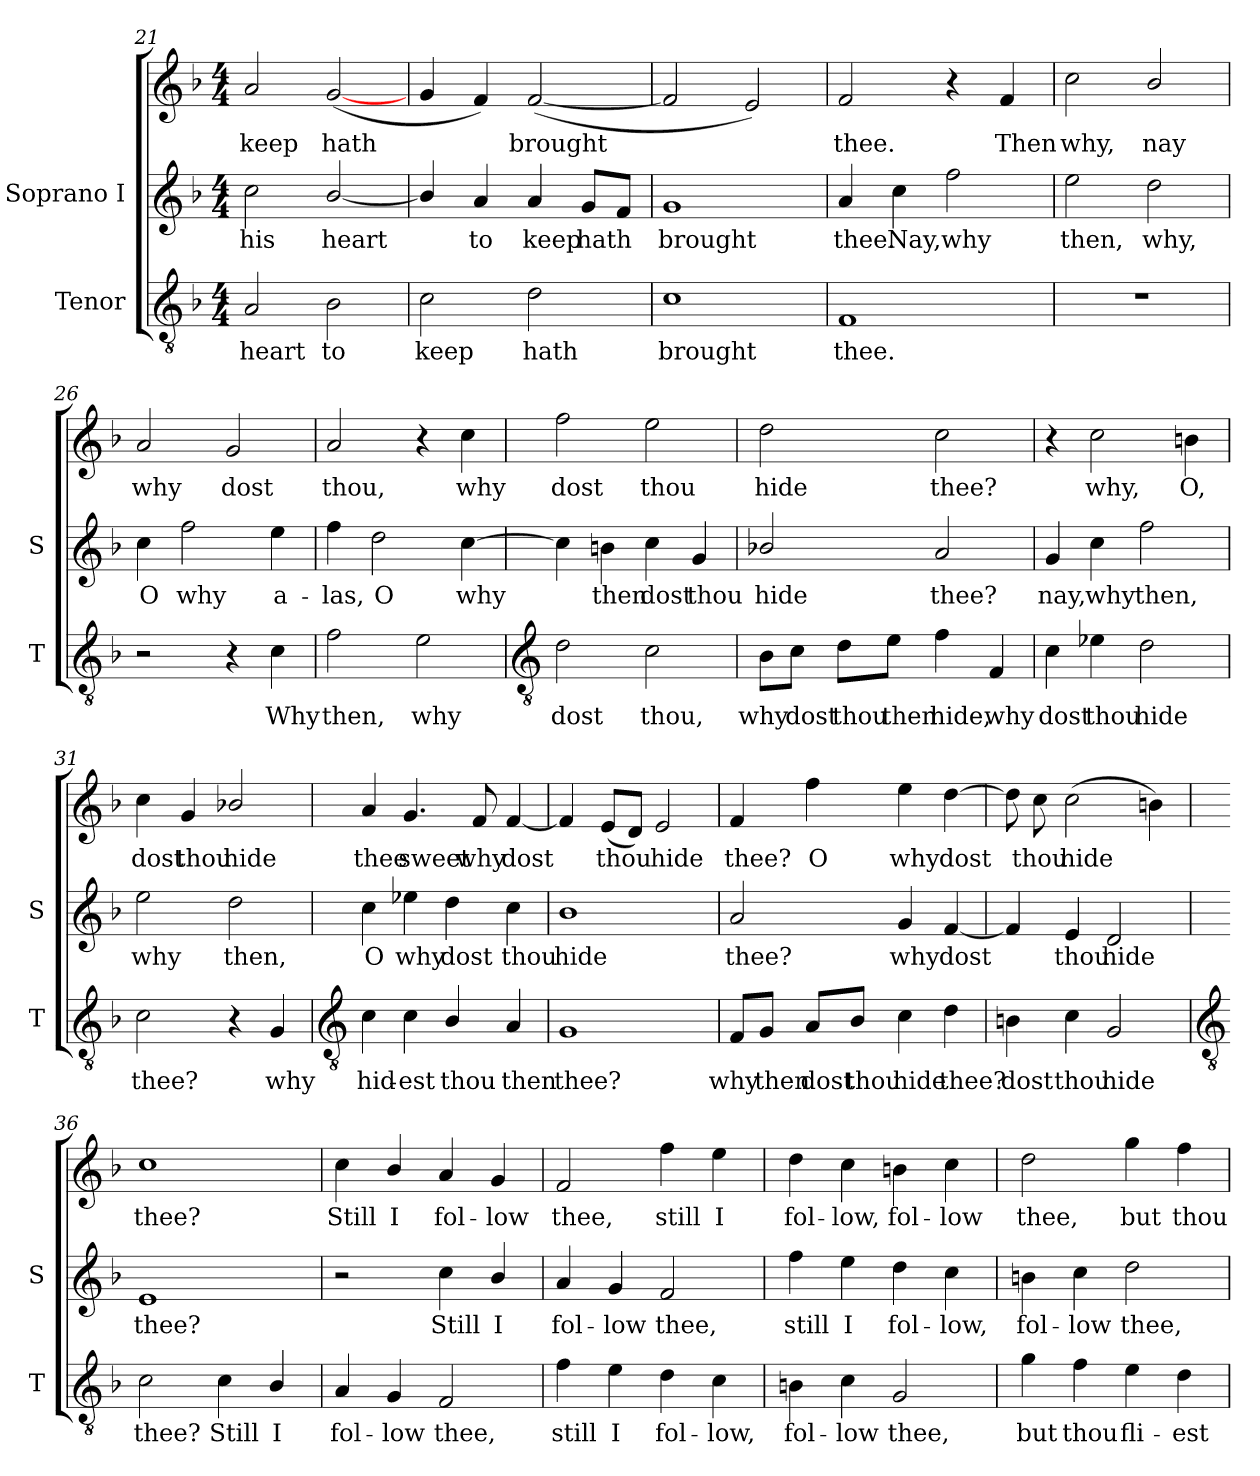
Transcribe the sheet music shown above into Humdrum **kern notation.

**kern	**text	**kern	**text	**kern	**text
*part2	*part2	*part1	*part1	*part1	*part1
*staff3	*staff3	*staff2	*staff2	*staff1	*staff1
*I"Tenor	*	*I"Soprano I	*	*	*
*I'T	*	*I'S	*	*	*
!!LO:LB:g=z
*clefGv2	*	*clefG2	*	*clefG2	*
*k[b-]	*	*k[b-]	*	*k[b-]	*
*F:	*	*F:	*	*F:	*
*M4/4	*	*M4/4	*	*M4/4	*
=21	=21	=21	=21	=21	=21
!	!LO:LY:b	!	!LO:LY:b	!	!LO:LY:b
2A	heart	2cc	his	2a	keep
!	!LO:LY:b	!	!LO:LY:b	!	!LO:LY:b
2B-	to	[2b-/	heart	(<[2g	hath
=22	=22	=22	=22	=22	=22
!	!LO:LY:b	!	!	!	!
2c	keep	4b-/]	.	4g	.
!	!	!	!LO:LY:b	!	!
.	.	4a	to	4f)	.
!	!LO:LY:b	!	!LO:LY:b	!	!LO:LY:b
2d	hath	4a	keep	(<[2f	brought
!	!	!	!LO:LY:b	!	!
.	.	8gL	hath	.	.
.	.	8fJ	.	.	.
=23	=23	=23	=23	=23	=23
!	!LO:LY:b	!	!LO:LY:b	!	!
1c	brought	1g	brought	2f]	.
.	.	.	.	2e)	.
=24	=24	=24	=24	=24	=24
!	!LO:LY:b	!	!LO:LY:b	!	!LO:LY:b
1F	thee.	4a	thee.	2f	thee.
!	!	!	!LO:LY:b	!	!
.	.	4cc	Nay,	.	.
!	!	!	!LO:LY:b	!	!
.	.	2ff	why	4r	.
!	!	!	!	!	!LO:LY:b
.	.	.	.	4f	Then
=25	=25	=25	=25	=25	=25
!	!	!	!LO:LY:b	!	!LO:LY:b
1r	.	2ee	then,	2cc	why,
!	!	!	!LO:LY:b	!	!LO:LY:b
.	.	2dd	why,	2b-/	nay
=26	=26	=26	=26	=26	=26
!	!	!	!LO:LY:b	!	!LO:LY:b
2r	.	4cc	O	2a	why
!	!	!	!LO:LY:b	!	!
.	.	2ff	why	.	.
!	!	!	!	!	!LO:LY:b
4r	.	.	.	2g	dost
!	!LO:LY:b	!	!LO:LY:b	!	!
4c	Why	4ee	a-	.	.
=27	=27	=27	=27	=27	=27
!	!LO:LY:b	!	!LO:LY:b	!	!LO:LY:b
2f	then,	4ff	las,	2a	-thou,
!	!	!	!LO:LY:b	!	!
.	.	2dd	O	.	.
!	!LO:LY:b	!	!	!	!
2e	why	.	.	4r	.
!	!	!	!LO:LY:b	!	!LO:LY:b
.	.	[4cc	why	4cc	why
!!LO:LB:g=z
=28	=28	=28	=28	=28	=28
*clefGv2	*	*	*	*	*
!	!LO:LY:b	!	!	!	!LO:LY:b
2d	dost	4cc]	.	2ff	dost
!	!	!	!LO:LY:b	!	!
.	.	4bn	then	.	.
!	!LO:LY:b	!	!LO:LY:b	!	!LO:LY:b
2c	thou,	4cc	dost	2ee	thou
!	!	!	!LO:LY:b	!	!
.	.	4g	thou	.	.
=29	=29	=29	=29	=29	=29
!	!LO:LY:b	!	!LO:LY:b	!	!LO:LY:b
8B-\L	why	2b-X/	hide	2dd	hide
!	!LO:LY:b	!	!	!	!
8c\J	dost	.	.	.	.
!	!LO:LY:b	!	!	!	!
8d\L	thou	.	.	.	.
!	!LO:LY:b	!	!	!	!
8e\J	then	.	.	.	.
!	!LO:LY:b	!	!LO:LY:b	!	!LO:LY:b
4f	hide,	2a	thee?	2cc	thee?
!	!LO:LY:b	!	!	!	!
4F	why	.	.	.	.
=30	=30	=30	=30	=30	=30
!	!LO:LY:b	!	!LO:LY:b	!	!
4c	dost	4g	nay,	4r	.
!	!LO:LY:b	!	!LO:LY:b	!	!LO:LY:b
4e-X	thou	4cc	why	2cc	why,
!	!LO:LY:b	!	!LO:LY:b	!	!
2d	hide	2ff	then,	.	.
!	!	!	!	!	!LO:LY:b
.	.	.	.	4bn	O,
=31	=31	=31	=31	=31	=31
!	!LO:LY:b	!	!LO:LY:b	!	!LO:LY:b
2c	thee?	2ee	why	4cc	dost
!	!	!	!	!	!LO:LY:b
.	.	.	.	4g	thou
!	!	!	!LO:LY:b	!	!LO:LY:b
4r	.	2dd	then,	2b-X/	hide
!	!LO:LY:b	!	!	!	!
4G	why	.	.	.	.
!!LO:LB:g=z
=32	=32	=32	=32	=32	=32
*clefGv2	*	*	*	*	*
!	!LO:LY:b	!	!LO:LY:b	!	!LO:LY:b
4c	hid-	4cc	O	4a	thee
!	!LO:LY:b	!	!LO:LY:b	!	!LO:LY:b
4c	-est	4ee-X	why	4.g	sweet
!	!LO:LY:b	!	!LO:LY:b	!	!
4B-/	thou	4dd	dost	.	.
!	!	!	!	!	!LO:LY:b
.	.	.	.	8f	why
!	!LO:LY:b	!	!LO:LY:b	!	!LO:LY:b
4A	then	4cc	thou	[4f	dost
=33	=33	=33	=33	=33	=33
!	!LO:LY:b	!	!LO:LY:b	!	!
1G	thee?	1b-	hide	4f]	.
!	!	!	!	!	!LO:LY:b
.	.	.	.	(<8eL	thou
.	.	.	.	8dJ)	.
!	!	!	!	!	!LO:LY:b
.	.	.	.	2e	hide
=34	=34	=34	=34	=34	=34
!	!LO:LY:b	!	!LO:LY:b	!	!LO:LY:b
8F/L	why	2a	thee?	4f	thee?
!	!LO:LY:b	!	!	!	!
8G/J	then	.	.	.	.
!	!LO:LY:b	!	!	!	!LO:LY:b
8A/L	dost	.	.	4ff	O
!	!LO:LY:b	!	!	!	!
8B-/J	thou	.	.	.	.
!	!LO:LY:b	!	!LO:LY:b	!	!LO:LY:b
4c	hide	4g	why	4ee	why
!	!LO:LY:b	!	!LO:LY:b	!	!LO:LY:b
4d	thee?	[4f	dost	[4dd	dost
=35	=35	=35	=35	=35	=35
!	!LO:LY:b	!	!	!	!
4Bn	dost	4f]	.	8dd]	.
!	!	!	!	!	!LO:LY:b
.	.	.	.	8cc	thou
!	!LO:LY:b	!	!LO:LY:b	!	!LO:LY:b
4c	thou	4e	thou	(>2cc	hide
!	!LO:LY:b	!	!LO:LY:b	!	!
2G	hide	2d	hide	.	.
.	.	.	.	4bn)	.
!!LO:LB:g=z
=36	=36	=36	=36	=36	=36
*clefGv2	*	*	*	*	*
!	!LO:LY:b	!	!LO:LY:b	!	!LO:LY:b
2c	thee?	1e	thee?	1cc	thee?
!	!LO:LY:b	!	!	!	!
4c	Still	.	.	.	.
!	!LO:LY:b	!	!	!	!
4B-/	I	.	.	.	.
=37	=37	=37	=37	=37	=37
!	!LO:LY:b	!	!	!	!LO:LY:b
4A	fol-	2r	.	4cc	Still
!	!LO:LY:b	!	!	!	!LO:LY:b
4G	-low	.	.	4b-/	I
!	!LO:LY:b	!	!LO:LY:b	!	!LO:LY:b
2F	thee,	4cc	Still	4a	fol-
!	!	!	!LO:LY:b	!	!LO:LY:b
.	.	4b-/	I	4g	-low
=38	=38	=38	=38	=38	=38
!	!LO:LY:b	!	!LO:LY:b	!	!LO:LY:b
4f	still	4a	fol-	2f	thee,
!	!LO:LY:b	!	!LO:LY:b	!	!
4e	I	4g	-low	.	.
!	!LO:LY:b	!	!LO:LY:b	!	!LO:LY:b
4d	fol-	2f	thee,	4ff	still
!	!LO:LY:b	!	!	!	!LO:LY:b
4c	-low,	.	.	4ee	I
=39	=39	=39	=39	=39	=39
!	!LO:LY:b	!	!LO:LY:b	!	!LO:LY:b
4Bn	fol-	4ff	still	4dd	fol-
!	!LO:LY:b	!	!LO:LY:b	!	!LO:LY:b
4c	-low	4ee	I	4cc	-low,
!	!LO:LY:b	!	!LO:LY:b	!	!LO:LY:b
2G	thee,	4dd	fol-	4bn	fol-
!	!	!	!LO:LY:b	!	!LO:LY:b
.	.	4cc	-low,	4cc	-low
=40	=40	=40	=40	=40	=40
!	!LO:LY:b	!	!LO:LY:b	!	!LO:LY:b
4g	but	4bn	fol-	2dd	thee,
!	!LO:LY:b	!	!LO:LY:b	!	!
4f	thou	4cc	-low	.	.
!	!LO:LY:b	!	!LO:LY:b	!	!LO:LY:b
4e	fli-	2dd	thee,	4gg	but
!	!LO:LY:b	!	!	!	!LO:LY:b
4d	-est	.	.	4ff	thou
=	=	=	=	=	=
*-	*-	*-	*-	*-	*-
